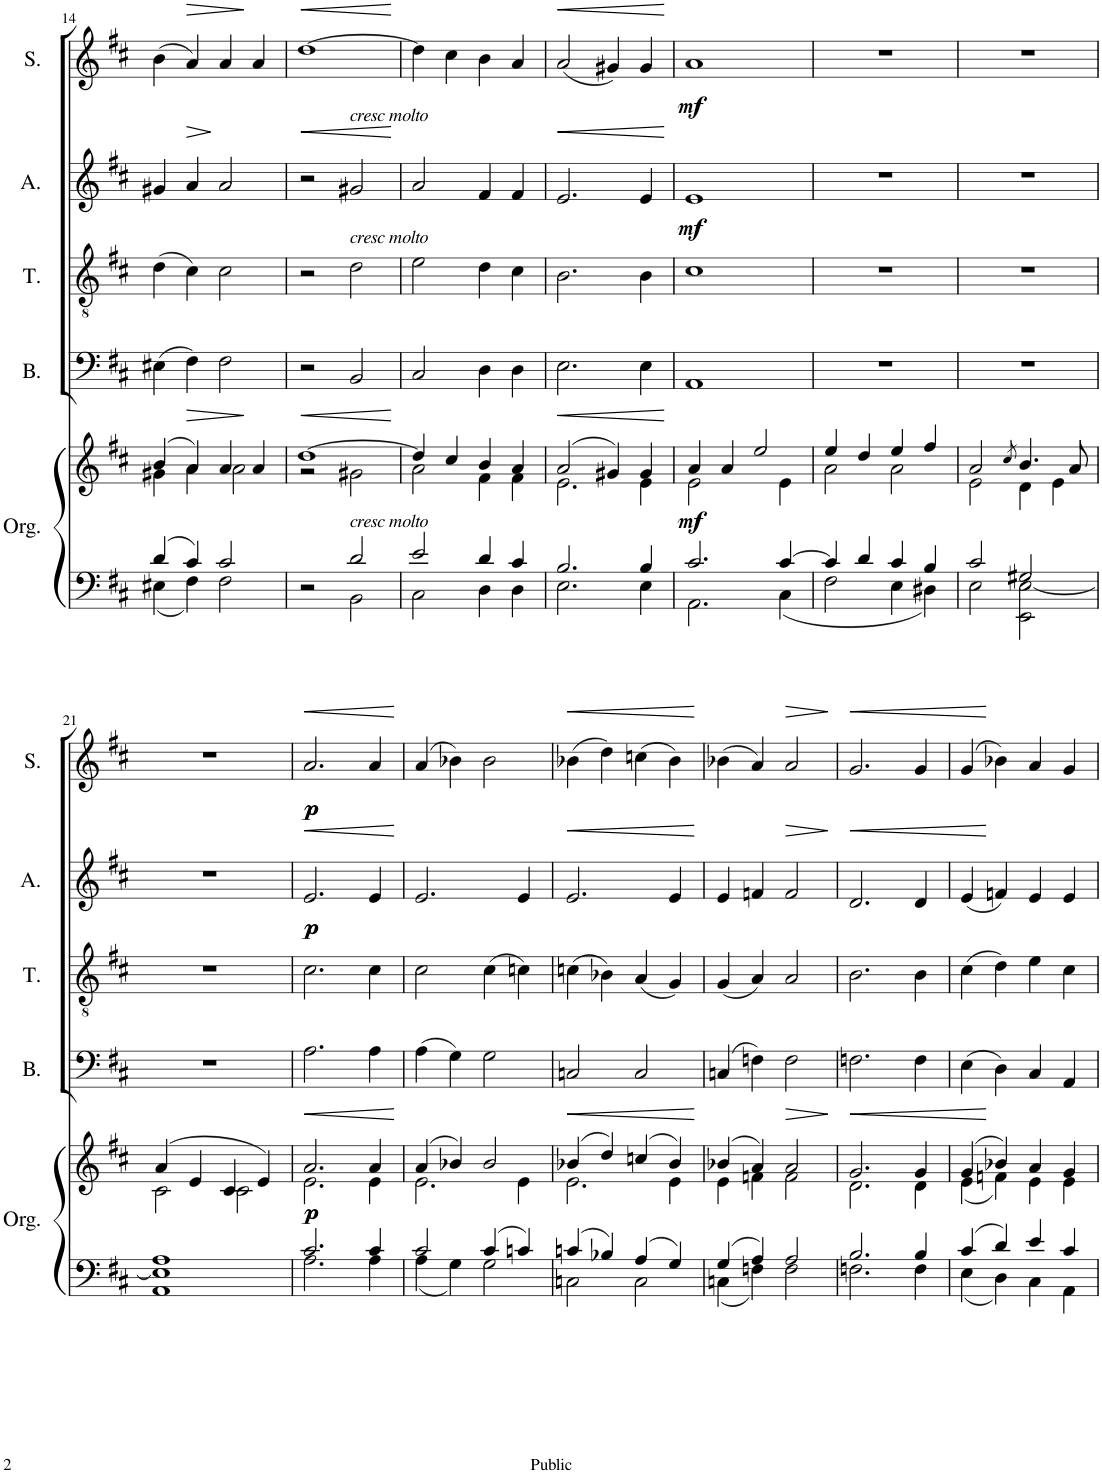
**kern	**kern	**dynam	**kern	**kern	**kern	**dynam	**kern	**dynam
*part5	*part5	*part5	*part4	*part3	*part2	*part2	*part1	*part1
*staff6	*staff5	*staff5/6	*staff4	*staff3	*staff2	*staff2	*staff1	*staff1
*I"Pipe Organ	*	*	*I"Bass	*I"Tenor	*I"Alto	*	*I"Soprano	*
*I'Org.	*	*	*I'B.	*I'T.	*I'A.	*	*I'S.	*
!!LO:PB:g=z
*clefF4	*clefG2	*	*clefF4	*clefGv2	*clefG2	*	*clefG2	*
*k[f#c#]	*k[f#c#]	*	*k[f#c#]	*k[f#c#]	*k[f#c#]	*	*k[f#c#]	*
*M4/4	*M4/4	*	*M4/4	*M4/4	*M4/4	*	*M4/4	*
=14	=14	=14	=14	=14	=14	=14	=14	=14
*^	*^	*	*	*	*	*	*	*
4d/	4E#X\	(4b/	4g#X\	.	(4E#X\	(4d\	4g#X/	.	(4b\	.
!	!	!	!	!LO:HP:b	!	!	!	!LO:HP:b	!	!LO:HP:b
4c#/	4F#\	4a/)	4a\	>	4F#\)	4c#\)	4a/	>	4a/)	>
2c#/	2F#\	4a/	2a\	.	2F#\	2c#\	2a/	]	4a/	.
.	.	4a/	.	]	.	.	.	.	4a/	]
=15	=15	=15	=15	=15	=15	=15	=15	=15	=15	=15
!	!	!	!	!LO:HP:b	!	!	!	!LO:HP:b	!	!LO:HP:b
*	*	*	*	*	*	*	*	*	*^	*
2r	2ryy	[1dd	2r	<	2r	2r	2r	<	[1dd	2ryy	<
!	!	!	!	!	!	!	!	!	!	!LO:TX:b:i:t=cresc molto	!
!	!	!	!	!	!	!	!LO:TX:b:i:t=cresc molto	!	!	!	!
!	!	!	!LO:TX:b:i:t=cresc molto	!	!	!	!	!	!	!	!
2d/	2BB\	.	2g#X\	.	2BB/	2d\	2g#X/	.	.	2ryy	.
*v	*v	*	*	*	*	*	*	*	*	*	*
*	*v	*v	*	*	*	*	*	*	*	*
.	.	[	.	.	.	[	.	.	[
*	*	*	*	*	*	*	*v	*v	*
=16	=16	=16	=16	=16	=16	=16	=16	=16
*^	*^	*	*	*	*	*	*	*
2e/	2C#\	4dd/]	2a\	.	2C#/	2e\	2a/	.	4dd\]	.
.	.	4cc#/	.	.	.	.	.	.	4cc#\	.
4d/	4D\	4b/	4f#\	.	4D\	4d\	4f#/	.	4b\	.
4c#/	4D\	4a/	4f#\	.	4D\	4c#\	4f#/	.	4a/	.
=17	=17	=17	=17	=17	=17	=17	=17	=17	=17	=17
!	!	!	!	!LO:HP:b	!	!	!	!LO:HP:b	!	!LO:HP:b
2.B/	2.E\	(2a/	2.e\	<	2.E\	2.B\	2.e/	<	(2a/	<
.	.	4g#X/)	.	.	.	.	.	.	4g#X/)	.
4B/	4E\	4g#/	4e\	.	4E\	4B\	4e/	.	4g#/	.
*v	*v	*	*	*	*	*	*	*	*	*
*	*v	*v	*	*	*	*	*	*	*
.	.	[	.	.	.	[	.	[
=18	=18	=18	=18	=18	=18	=18	=18	=18
*^	*^	*	*	*	*	*	*	*
!	!	!	!	!LO:DY:b	!	!	!	!LO:DY:b	!	!LO:DY:b
2.c#/	2.AA\	4a/	2e\	mf	1AA	1c#	1e	mf	1a	mf
.	.	4a/	.	.	.	.	.	.	.	.
.	.	2ee/	4ryy	.	.	.	.	.	.	.
[4c#/	4C#\	.	4e\	.	.	.	.	.	.	.
=19	=19	=19	=19	=19	=19	=19	=19	=19	=19	=19
4c#/]	2F#\	4ee/	2a\	.	1r	1r	1r	.	1r	.
4d/	.	4dd/	.	.	.	.	.	.	.	.
4c#/	4E\	4ee/	2a\	.	.	.	.	.	.	.
4B/	4D#X\	4ff#/	.	.	.	.	.	.	.	.
=20	=20	=20	=20	=20	=20	=20	=20	=20	=20	=20
2c#/	2E\	2a/	2e\	.	1r	1r	1r	.	1r	.
.	.	8qcc#/	.	.	.	.	.	.	.	.
2G#X/	2EE\ [2E\	4.b/	4d\	.	.	.	.	.	.	.
.	.	.	4e\	.	.	.	.	.	.	.
.	.	8a/	.	.	.	.	.	.	.	.
!!LO:LB:g=z
=21	=21	=21	=21	=21	=21	=21	=21	=21	=21	=21
1A	1AA 1E]	(4a/	2c#\	.	1r	1r	1r	.	1r	.
.	.	4e/	.	.	.	.	.	.	.	.
.	.	4c#/	2c#\	.	.	.	.	.	.	.
.	.	4e/)	.	.	.	.	.	.	.	.
=22	=22	=22	=22	=22	=22	=22	=22	=22	=22	=22
!	!	!	!	!LO:HP:b	!	!	!	!LO:HP:b	!	!LO:HP:b
!	!	!	!	!LO:DY:n=1:b	!	!	!	!	!	!
!	!	!	!	!LO:DY:n=2:b	!	!	!	!LO:DY:n=1:b	!	!
!	!	!	!	!	!	!	!	!LO:DY:n=2:b	!	!LO:DY:n=1:b
!	!	!	!	!	!	!	!	!	!	!LO:DY:n=2:b
2.c#/	2.A\	2.a/	2.e\	< p p	2.A\	2.c#\	2.e/	< p p	2.a/	< p p
4c#/	4A\	4a/	4e\	.	4A\	4c#\	4e/	.	4a/	.
*v	*v	*	*	*	*	*	*	*	*	*
*	*v	*v	*	*	*	*	*	*	*
.	.	[	.	.	.	[	.	[
=23	=23	=23	=23	=23	=23	=23	=23	=23
*^	*^	*	*	*	*	*	*	*
2c#/	4A\	(4a/	2.e\	.	(4A\	2c#\	2.e/	.	(4a/	.
.	4G\	4b-X/)	.	.	4G\)	.	.	.	4b-X\)	.
4c#/	2G\	2b-/	.	.	2G\	(4c#\	.	.	2b-\	.
4cn/	.	.	4e\	.	.	4cn\)	4e/	.	.	.
=24	=24	=24	=24	=24	=24	=24	=24	=24	=24	=24
!	!	!	!	!LO:HP:b	!	!	!	!LO:HP:b	!	!LO:HP:b
4cn/	2Cn\	(4b-X/	2.e\	<	2Cn/	(4cn\	2.e/	<	(4b-X\	<
4B-X/	.	4dd/)	.	.	.	4B-X\)	.	.	4dd\)	.
4A/	2C\	(4ccn/	.	.	2C/	(4A/	.	.	(4ccn\	.
4G/	.	4b-/)	4e\	.	.	4G/)	4e/	.	4b-\)	.
*v	*v	*	*	*	*	*	*	*	*	*
*	*v	*v	*	*	*	*	*	*	*
.	.	[	.	.	.	[	.	[
=25	=25	=25	=25	=25	=25	=25	=25	=25
*^	*^	*	*	*	*	*	*	*
4G/	4Cn\	(4b-X/	4e\	.	(4Cn/	(4G/	4e/	.	(4b-X\	.
4A/	4Fn\	4a/)	4fn\	.	4Fn\)	4A/)	4fn/	.	4a/)	.
!	!	!	!	!LO:HP:b	!	!	!	!LO:HP:b	!	!LO:HP:b
2A/	2F\	2a/	2f\	>	2F\	2A/	2f/	>	2a/	>
*v	*v	*	*	*	*	*	*	*	*	*
*	*v	*v	*	*	*	*	*	*	*
.	.	]	.	.	.	]	.	]
=26	=26	=26	=26	=26	=26	=26	=26	=26
*^	*	*	*	*	*	*	*	*
!	!	!	!LO:HP:b	!	!	!	!LO:HP:b	!	!LO:HP:b
*	*	*^	*	*	*	*	*	*	*
2.B/	2.Fn\	2.g/	2.d\	<	2.Fn\	2.B\	2.d/	<	2.g/	<
4B/	4F\	4g/	4d\	.	4F\	4B\	4d/	.	4g/	.
=27	=27	=27	=27	=27	=27	=27	=27	=27	=27	=27
4c#/	4E\	(4g/	(4e\	.	(4E\	(4c#\	(4e/	.	(4g/	.
4d/	4D\	4b-X/)	4fn\)	[	4D\)	4d\)	4fn/)	[	4b-X\)	[
4e/	4C#\	4a/	4e\	.	4C#/	4e\	4e/	.	4a/	.
4c#/	4AA\	4g/	4e\	.	4AA/	4c#\	4e/	.	4g/	.
*v	*v	*	*	*	*	*	*	*	*	*
*	*v	*v	*	*	*	*	*	*	*
=	=	=	=	=	=	=	=	=
*-	*-	*-	*-	*-	*-	*-	*-	*-
